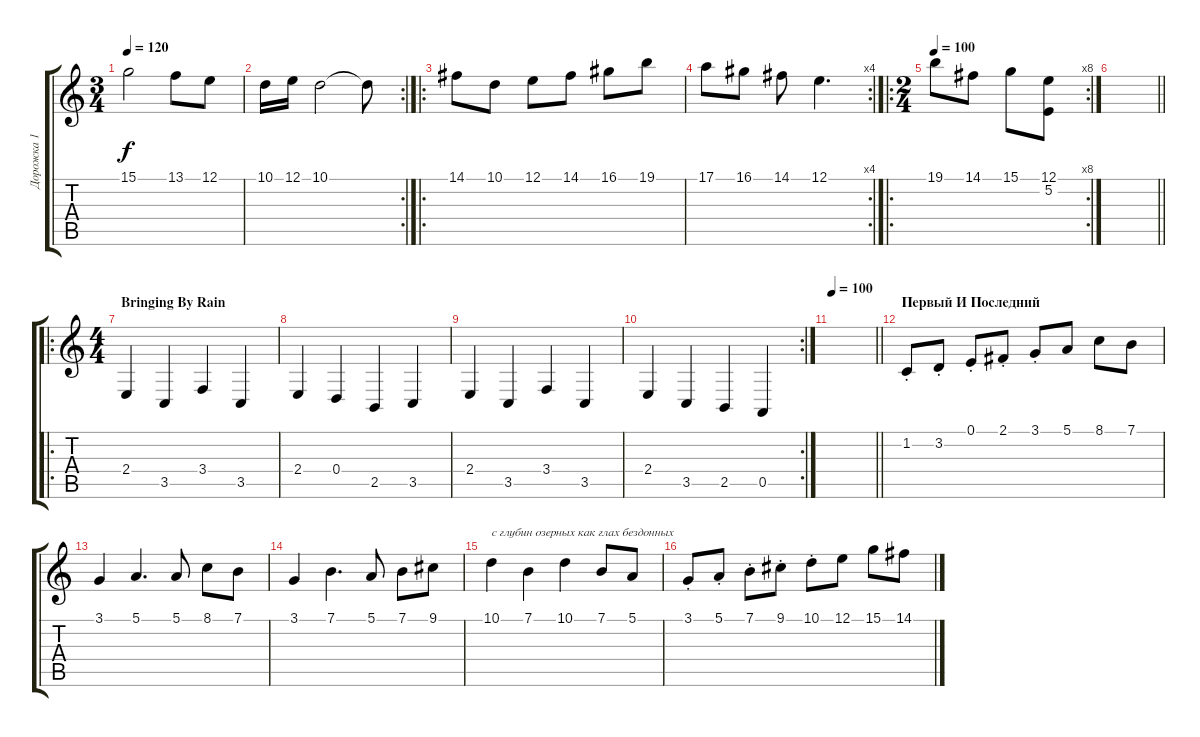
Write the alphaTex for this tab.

\track ("Дорожка 1" "Дорожка 1") {instrument stringensemble1}
\staff {score tabs}
\tuning (E4 B3 G3 D3 A2 E2) {hide}
\ts (3 4)
\tempo 120
\clef g2
\ks c
15.1.2{dy f} 13.1.8 12.1.8 |
\rc 2
10.1.16 12.1.16 10.1.2 10.1{t}.8 |
\ro
14.1.8 10.1.8 12.1.8 14.1.8 16.1.8 19.1.8 |
\rc 4
17.1.8 16.1.8 14.1.8 12.1.4{d} |
\ro
\rc 8
\ts (2 4)
\tempo 100
19.1.8 14.1.8 15.1.8 (12.1 5.2).8 |
\barLineRight lightlight
|
\ro
\ts (4 4)
\section ("" "Bringing By Rain")
2.4.4 3.5.4 3.4.4 3.5.4 |
2.4.4 0.4.4 2.5.4 3.5.4 |
2.4.4 3.5.4 3.4.4 3.5.4 |
\rc 2
2.4.4 3.5.4 2.5.4 0.5.4 |
\tempo 100
\barLineRight lightlight
|
\section ("" "Первый И Последний")
1.2{st}.8 3.2{st}.8 0.1{st}.8 2.1{st}.8 3.1{st}.8 5.1.8 8.1.8 7.1.8 |
3.1.4 5.1.4{d} 5.1.8 8.1.8 7.1.8 |
3.1.4 7.1.4{d} 5.1.8 7.1.8 9.1.8 |
10.1.4{txt "с глубин озерных как глах бездонных"} 7.1.4 10.1.4 7.1.8 5.1.8 |
3.1{st}.8 5.1{st}.8 7.1{st}.8 9.1{st}.8 10.1{st}.8 12.1.8 15.1.8 14.1.8
